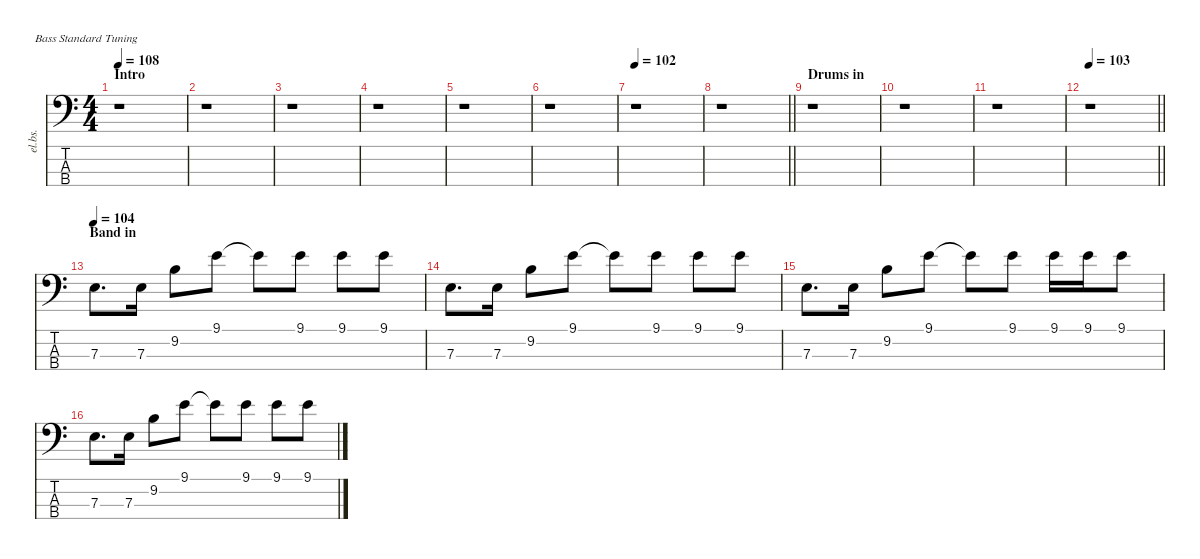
\defaultSystemsLayout 4
\hideDynamics
\bracketExtendMode nobrackets
\otherSystemsTrackNameOrientation horizontal
\track ("Bass" "el.bs.") {instrument electricbassfinger}
\staff {score tabs}
\tuning (G2 D2 A1 E1)
\ts (4 4)
\beaming (8 2 2 2 2)
\section ("" "Intro")
\tempo 108
\clef f4
\ks c
r.1{dy ff instrument electricbassfinger beam Down} |
r.1{beam Down} |
r.1{beam Down} |
r.1{beam Down} |
r.1{beam Down} |
r.1{beam Down} |
\tempo 102
r.1{beam Down} |
\barLineRight lightlight
r.1{beam Down} |
\section ("" "Drums in")
r.1{beam Down} |
r.1{beam Down} |
r.1{beam Down} |
\tempo 103
\barLineRight lightlight
r.1{beam Down} |
\section ("" "Band in")
\tempo 104
7.3.8{d beam Down} 7.3.16{dy f beam Down} 9.2.8{beam Down} 9.1.8{beam Down} 9.1{t}.8{beam Down} 9.1.8{beam Down} 9.1.8{beam Down} 9.1.8{beam Down} |
7.3.8{d beam Down} 7.3.16{beam Down} 9.2.8{beam Down} 9.1.8{beam Down} 9.1{t}.8{beam Down} 9.1.8{beam Down} 9.1.8{beam Down} 9.1.8{beam Down} |
7.3.8{d beam Down} 7.3.16{beam Down} 9.2.8{beam Down} 9.1.8{beam Down} 9.1{t}.8{beam Down} 9.1.8{beam Down} 9.1.16{beam Down} 9.1.16{beam Down} 9.1.8{beam Down} |
7.3.8{d beam Down} 7.3.16{beam Down} 9.2.8{beam Down} 9.1.8{beam Down} 9.1{t}.8{beam Down} 9.1.8{beam Down} 9.1.8{beam Down} 9.1.8{beam Down}
